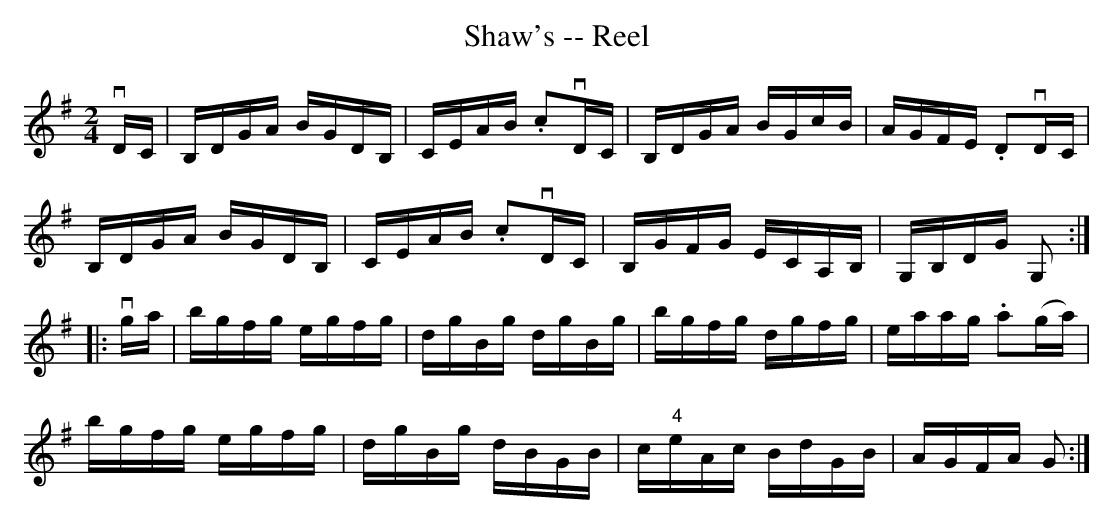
X:1
T: Shaw's -- Reel
M:2/4
L:1/16
K:G
vDC|\
B,DGA BGDB, | CEAB .c2vDC | B,DGA BGcB | AGFE .D2vDC |
B,DGA BGDB, | CEAB .c2vDC | B,GFG ECA,B, | G,B,DG G,2:|
|:vga|\
bgfg egfg | dgBg dgBg | bgfg dgfg | eaag .a2(ga) |
bgfg egfg | dgBg dBGB | c"4"eAc BdGB | AGFA G2:|
